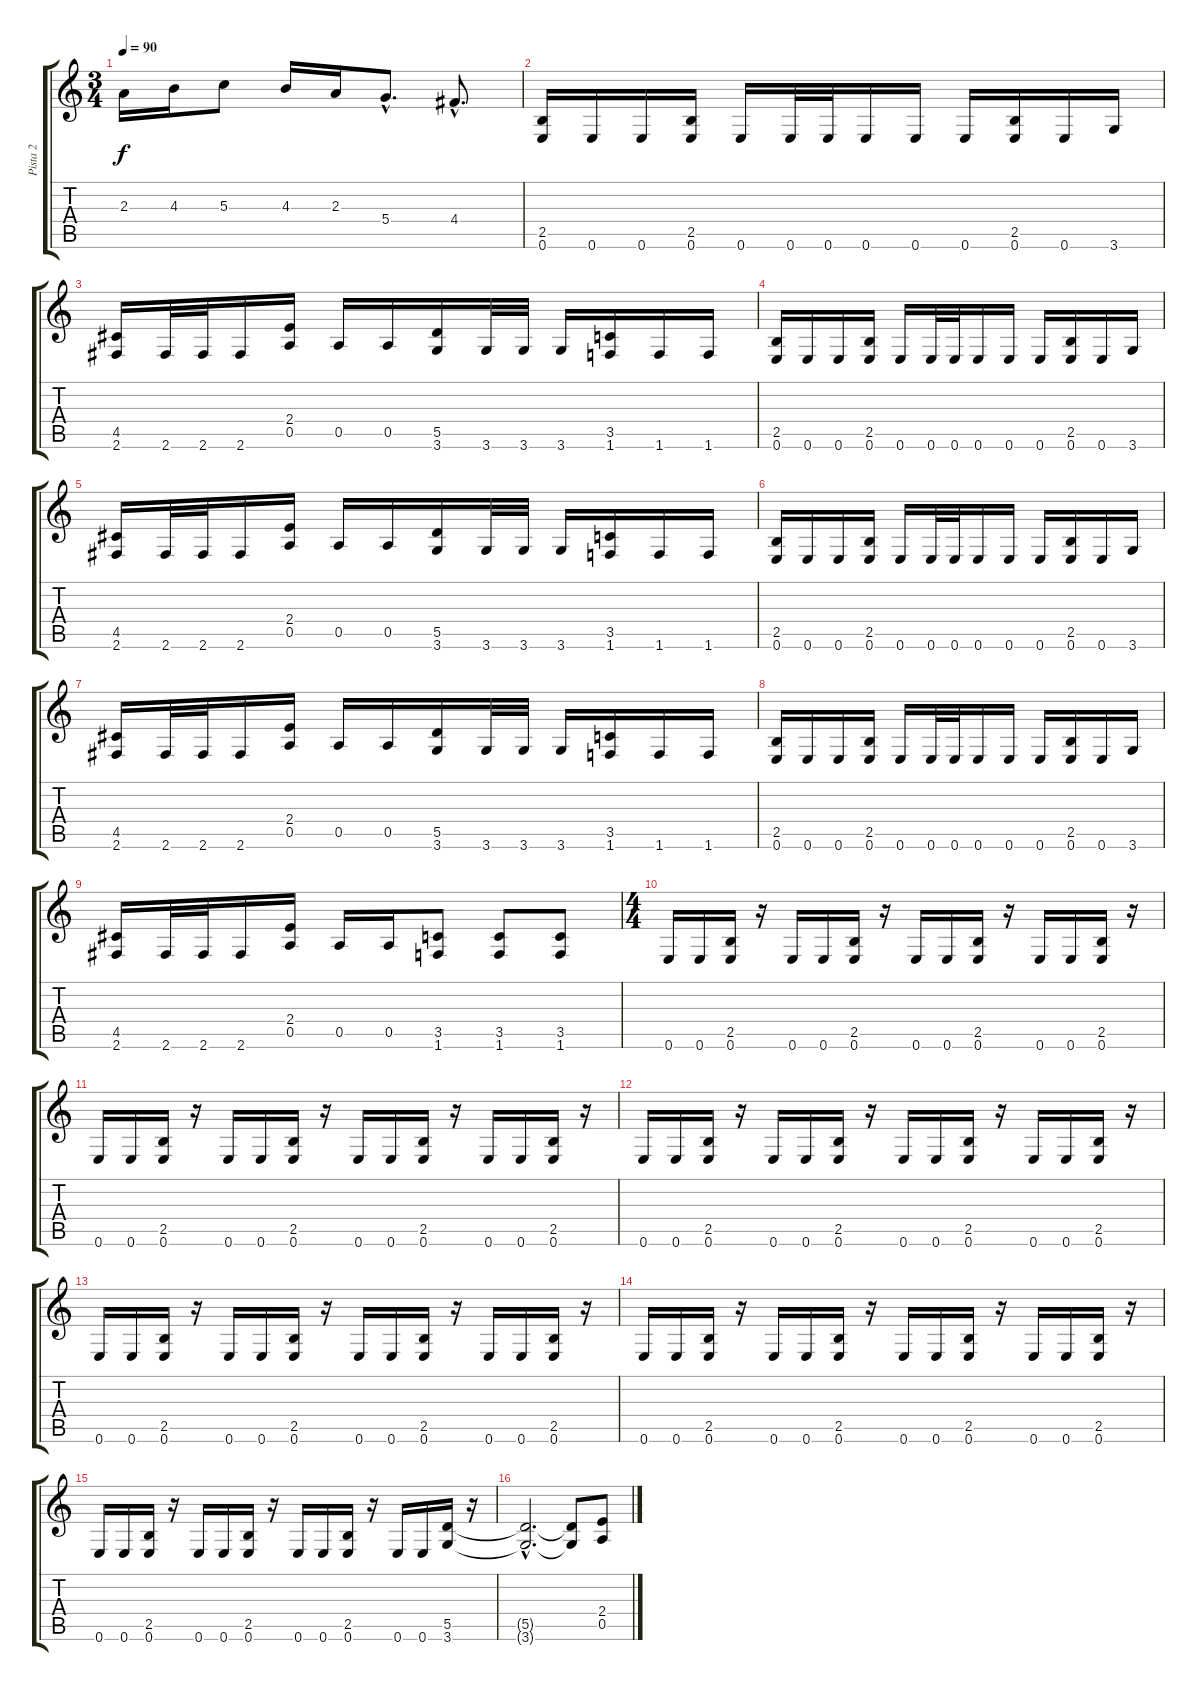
\track ("Pista 2" "Pista 2") {instrument overdrivenguitar}
\staff {score tabs}
\tuning (E4 B3 G3 D3 A2 E2) {hide}
\ts (3 4)
\tempo 90
\clef g2
\ks c
2.3.16{dy f} 4.3.16 5.3.8 4.3.16 2.3.16 5.4{hac}.8{d} 4.4{hac}.8{d} |
(2.5 0.6).16 0.6.16 0.6.16 (2.5 0.6).16 0.6.16 0.6.32 0.6.32 0.6.16 0.6.16 0.6.16 (2.5 0.6).16 0.6.16 3.6.16 |
(4.5 2.6).16 2.6.32 2.6.32 2.6.16 (2.4 0.5).16 0.5.16 0.5.16 (5.5 3.6).16 3.6.32 3.6.32 3.6.16 (3.5 1.6).16 1.6.16 1.6.16 |
(2.5 0.6).16 0.6.16 0.6.16 (2.5 0.6).16 0.6.16 0.6.32 0.6.32 0.6.16 0.6.16 0.6.16 (2.5 0.6).16 0.6.16 3.6.16 |
(4.5 2.6).16 2.6.32 2.6.32 2.6.16 (2.4 0.5).16 0.5.16 0.5.16 (5.5 3.6).16 3.6.32 3.6.32 3.6.16 (3.5 1.6).16 1.6.16 1.6.16 |
(2.5 0.6).16 0.6.16 0.6.16 (2.5 0.6).16 0.6.16 0.6.32 0.6.32 0.6.16 0.6.16 0.6.16 (2.5 0.6).16 0.6.16 3.6.16 |
(4.5 2.6).16 2.6.32 2.6.32 2.6.16 (2.4 0.5).16 0.5.16 0.5.16 (5.5 3.6).16 3.6.32 3.6.32 3.6.16 (3.5 1.6).16 1.6.16 1.6.16 |
(2.5 0.6).16 0.6.16 0.6.16 (2.5 0.6).16 0.6.16 0.6.32 0.6.32 0.6.16 0.6.16 0.6.16 (2.5 0.6).16 0.6.16 3.6.16 |
(4.5 2.6).16 2.6.32 2.6.32 2.6.16 (2.4 0.5).16 0.5.16 0.5.16 (3.5 1.6).8 (3.5 1.6).8 (3.5 1.6).8 |
\ts (4 4)
0.6.16 0.6.16 (2.5 0.6).16 r.16 0.6.16 0.6.16 (2.5 0.6).16 r.16 0.6.16 0.6.16 (2.5 0.6).16 r.16 0.6.16 0.6.16 (2.5 0.6).16 r.16 |
0.6.16 0.6.16 (2.5 0.6).16 r.16 0.6.16 0.6.16 (2.5 0.6).16 r.16 0.6.16 0.6.16 (2.5 0.6).16 r.16 0.6.16 0.6.16 (2.5 0.6).16 r.16 |
0.6.16 0.6.16 (2.5 0.6).16 r.16 0.6.16 0.6.16 (2.5 0.6).16 r.16 0.6.16 0.6.16 (2.5 0.6).16 r.16 0.6.16 0.6.16 (2.5 0.6).16 r.16 |
0.6.16 0.6.16 (2.5 0.6).16 r.16 0.6.16 0.6.16 (2.5 0.6).16 r.16 0.6.16 0.6.16 (2.5 0.6).16 r.16 0.6.16 0.6.16 (2.5 0.6).16 r.16 |
0.6.16 0.6.16 (2.5 0.6).16 r.16 0.6.16 0.6.16 (2.5 0.6).16 r.16 0.6.16 0.6.16 (2.5 0.6).16 r.16 0.6.16 0.6.16 (2.5 0.6).16 r.16 |
0.6.16 0.6.16 (2.5 0.6).16 r.16 0.6.16 0.6.16 (2.5 0.6).16 r.16 0.6.16 0.6.16 (2.5 0.6).16 r.16 0.6.16 0.6.16 (5.5 3.6).16 r.16 |
(5.5{hac t} 3.6{hac t}).2{d} (5.5{t} 3.6{t}).8 (2.4 0.5).8
